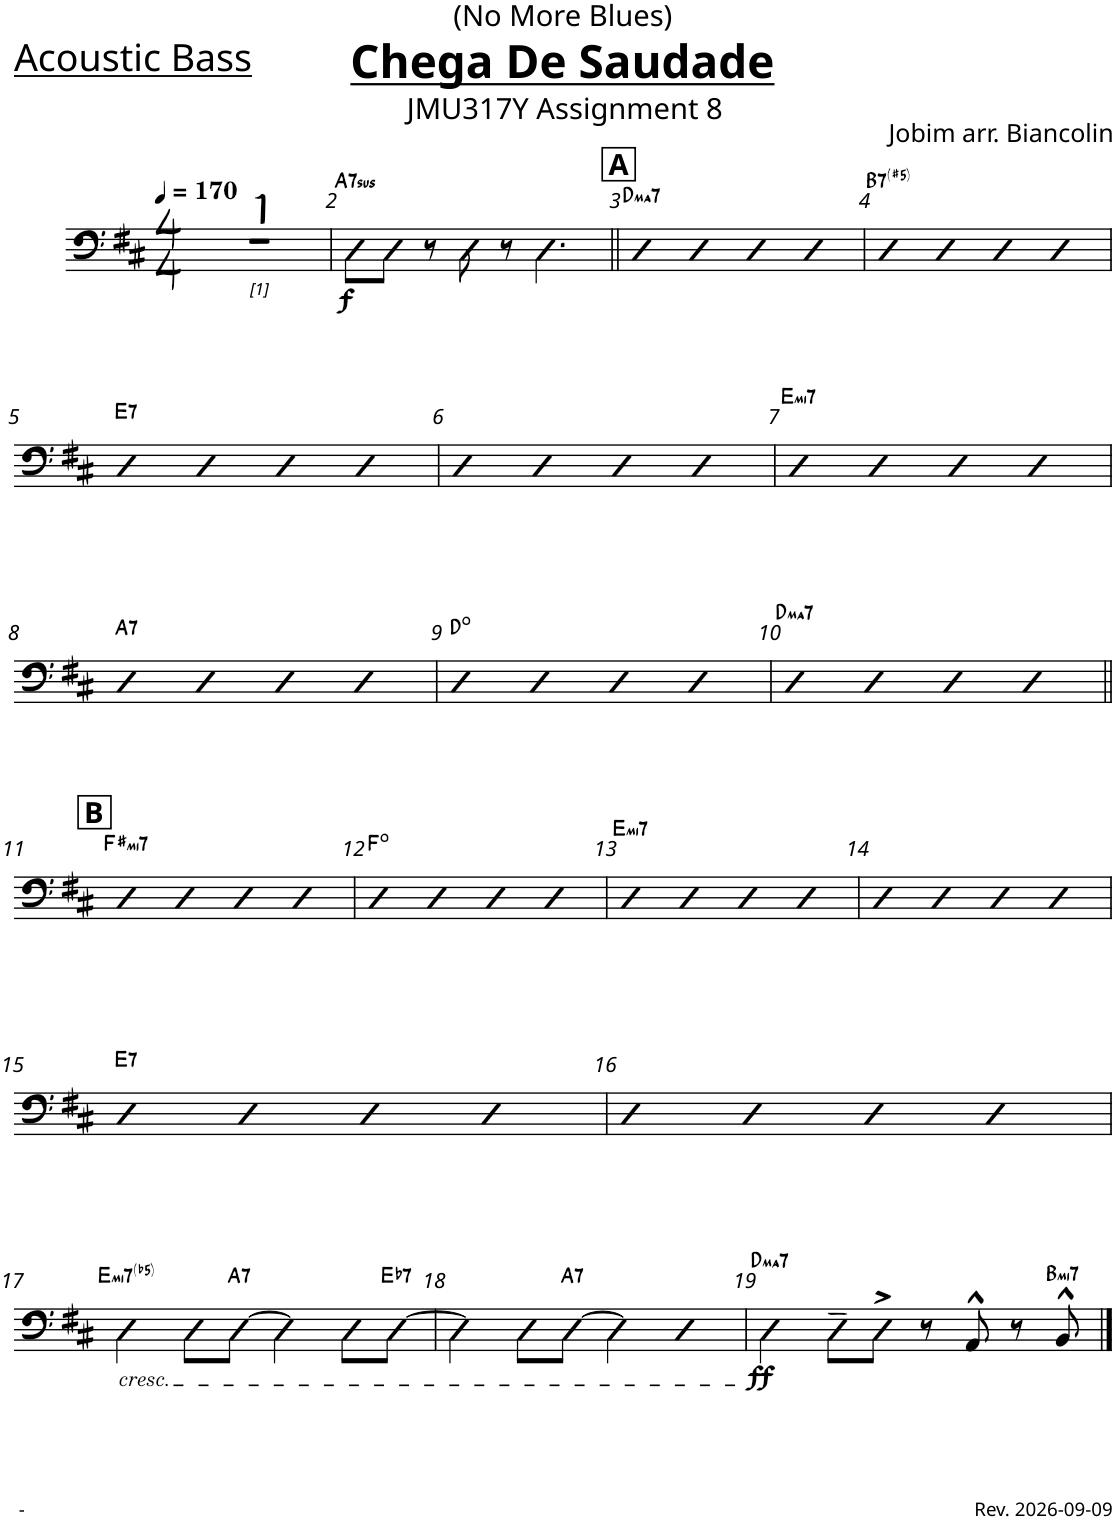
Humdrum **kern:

**kern	**dynam	**harte
*part1	*part1	*part1
*staff1	*staff1	*
*I"Acoustic Bass	*	*
*I'Bass	*	*
*clefF4	*	*
*Trd7c12	*	*
*k[f#c#]	*	*
*M4/4	*	*
*MM170	*	*
=1	=1	=1
1r	.	.
=2	=2	=2
!	!LO:DY:b	!LO:H:kt=7sus
8aaa\L	f	A:sus4(7)
8ggg\J	.	.
8r	.	.
8fff#\	.	.
8r	.	.
4.eee\	.	.
!!LO:REH:place=s1:a:B:cj:fs=14:t=A
=3||	=3||	=3||
!	!	!LO:H:kt=ma7
4bb	.	D:maj7
4bb	.	.
4bb	.	.
4bb	.	.
=4	=4	=4
!	!	!LO:H:kt=7
4bb	.	B:(3,#5,b7)
4bb	.	.
4bb	.	.
4bb	.	.
!!LO:LB:g=z
=5	=5	=5
!	!	!LO:H:kt=7
4bb	.	E:7
4bb	.	.
4bb	.	.
4bb	.	.
=6	=6	=6
4bb	.	.
4bb	.	.
4bb	.	.
4bb	.	.
=7	=7	=7
!	!	!LO:H:kt=mi7
4bb	.	E:min7
4bb	.	.
4bb	.	.
4bb	.	.
!!LO:LB:g=z
=8	=8	=8
!	!	!LO:H:kt=7
4bb	.	A:7
4bb	.	.
4bb	.	.
4bb	.	.
=9	=9	=9
4bb	.	D:dim
4bb	.	.
4bb	.	.
4bb	.	.
=10	=10	=10
!	!	!LO:H:kt=ma7
4bb	.	D:maj7
4bb	.	.
4bb	.	.
4bb	.	.
!!LO:LB:g=z
!!LO:REH:place=s1:a:B:cj:fs=14:t=B
=11||	=11||	=11||
!	!	!LO:H:kt=mi7
4bb	.	F#:min7
4bb	.	.
4bb	.	.
4bb	.	.
=12	=12	=12
4bb	.	F:dim
4bb	.	.
4bb	.	.
4bb	.	.
=13	=13	=13
!	!	!LO:H:kt=mi7
4bb	.	E:min7
4bb	.	.
4bb	.	.
4bb	.	.
=14	=14	=14
4bb	.	.
4bb	.	.
4bb	.	.
4bb	.	.
!!LO:LB:g=z
=15	=15	=15
!	!	!LO:H:kt=7
4bb	.	E:7
4bb	.	.
4bb	.	.
4bb	.	.
=16	=16	=16
4bb	.	.
4bb	.	.
4bb	.	.
4bb	.	.
!!LO:LB:g=z
=17	=17	=17
!LO:TX:b:i:t=cresc.	!	!LO:H:kt=mi7(b5)
4bb\	.	E:hdim7
8bb\L	.	.
!	!	!LO:H:kt=7
[8bb\J	.	A:7
4bb\]	.	.
8bb\L	.	.
!	!	!LO:H:kt=7
[8bb\J	.	Eb:7
=18	=18	=18
4bb\]	.	.
8bb\L	.	.
!	!	!LO:H:kt=7
[8bb\J	.	A:7
4bb\]	.	.
4bb	.	.
=19	=19	=19
!	!LO:DY:b	!LO:H:kt=ma7
4fff#\	ff	D:maj7
8fff#~\L	.	.
8fff#^\J	.	.
8r	.	.
8AA^^/	.	.
8r	.	.
!	!	!LO:H:kt=mi7
8BB^^/	.	B:min7
==	==	==
*-	*-	*-
